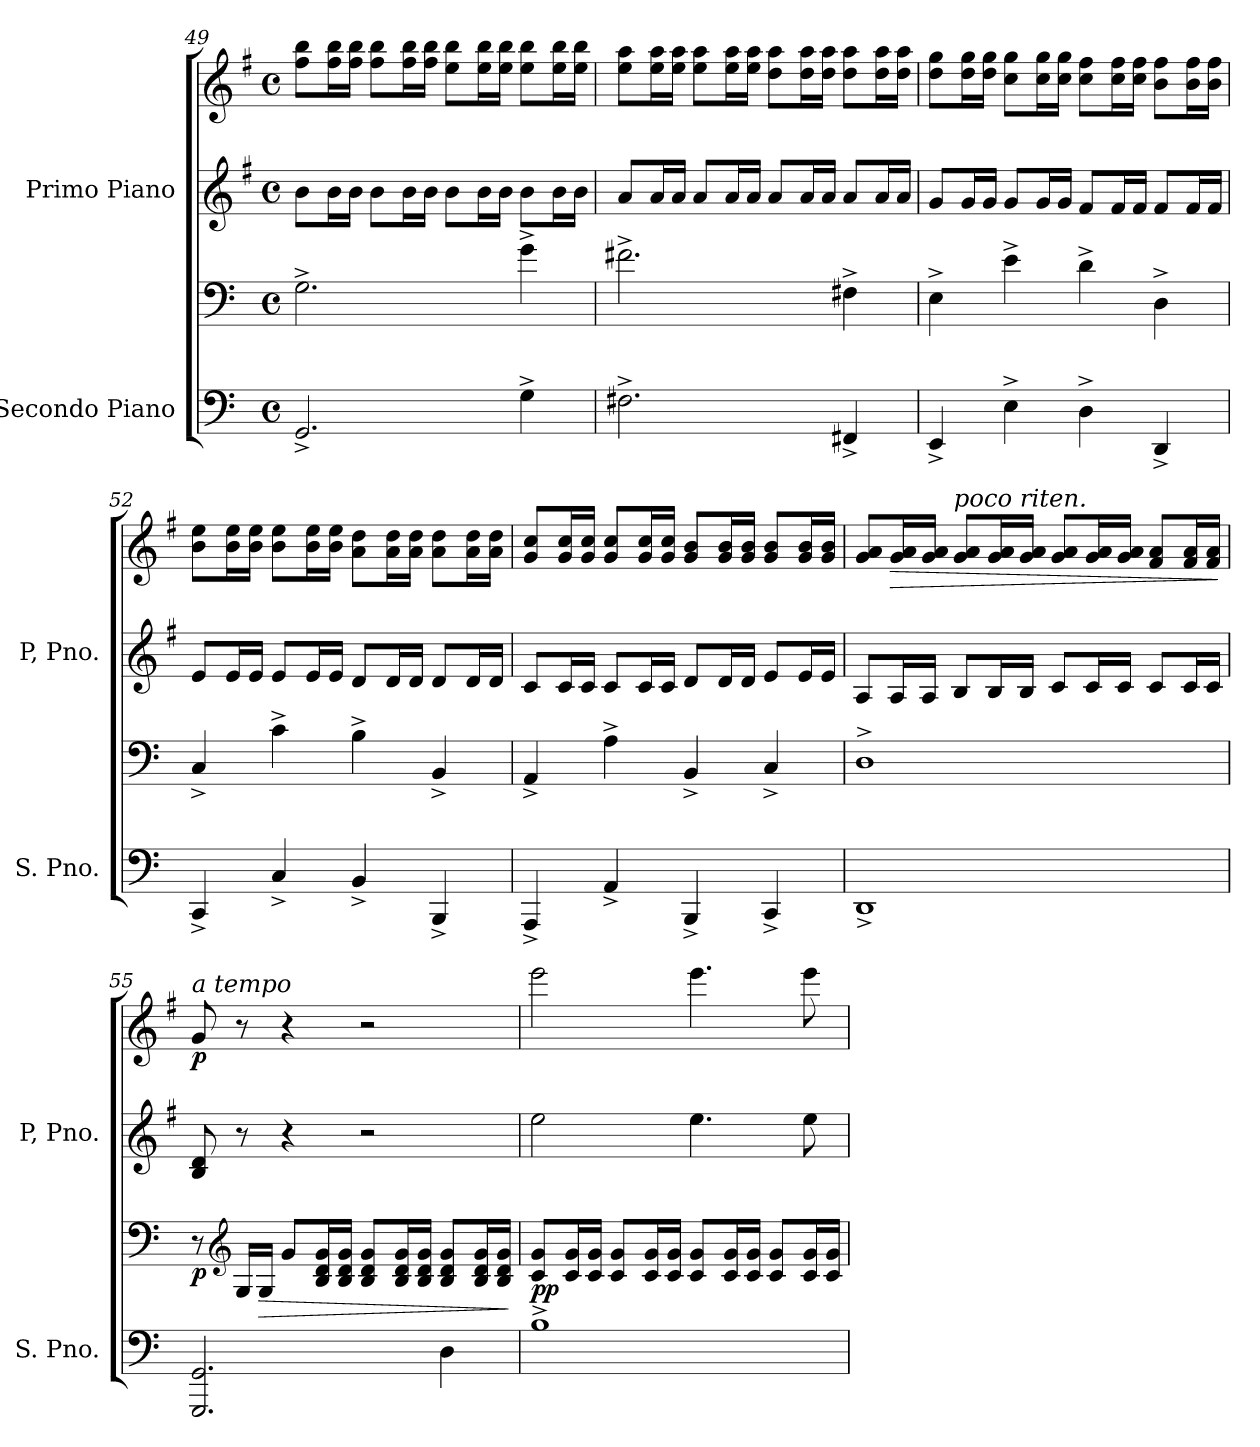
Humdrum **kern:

**kern	**kern	**dynam	**kern	**kern	**dynam
*part2	*part2	*part2	*part1	*part1	*part1
*staff4	*staff3	*staff3/4	*staff2	*staff1	*staff1/2
*I"Secondo Piano	*	*	*I"Primo Piano	*	*
*I'S. Pno.	*	*	*I'P, Pno.	*	*
!!LO:LB:g=z
*clefF4	*clefF4	*	*clefG2	*clefG2	*
*k[]	*k[]	*	*k[f#]	*k[f#]	*
*M4/4	*M4/4	*	*M4/4	*M4/4	*
*met(c)	*met(c)	*	*met(c)	*met(c)	*
=49	=49	=49	=49	=49	=49
2.GG^/	2.G^\	.	8b\L	8ff#\ 8bb\L	.
.	.	.	16b\L	16ff#\ 16bb\L	.
.	.	.	16b\JJ	16ff#\ 16bb\JJ	.
.	.	.	8b\L	8ff#\ 8bb\L	.
.	.	.	16b\L	16ff#\ 16bb\L	.
.	.	.	16b\JJ	16ff#\ 16bb\JJ	.
.	.	.	8b\L	8ee\ 8bb\L	.
.	.	.	16b\L	16ee\ 16bb\L	.
.	.	.	16b\JJ	16ee\ 16bb\JJ	.
4G^\	4g^\	.	8b\L	8ee\ 8bb\L	.
.	.	.	16b\L	16ee\ 16bb\L	.
.	.	.	16b\JJ	16ee\ 16bb\JJ	.
=50	=50	=50	=50	=50	=50
2.F#X^\	2.f#X^\	.	8a/L	8ee\ 8aa\L	.
.	.	.	16a/L	16ee\ 16aa\L	.
.	.	.	16a/JJ	16ee\ 16aa\JJ	.
.	.	.	8a/L	8ee\ 8aa\L	.
.	.	.	16a/L	16ee\ 16aa\L	.
.	.	.	16a/JJ	16ee\ 16aa\JJ	.
.	.	.	8a/L	8dd\ 8aa\L	.
.	.	.	16a/L	16dd\ 16aa\L	.
.	.	.	16a/JJ	16dd\ 16aa\JJ	.
4FF#X^/	4F#X^\	.	8a/L	8dd\ 8aa\L	.
.	.	.	16a/L	16dd\ 16aa\L	.
.	.	.	16a/JJ	16dd\ 16aa\JJ	.
=51	=51	=51	=51	=51	=51
4EE^/	4E^\	.	8g/L	8dd\ 8gg\L	.
.	.	.	16g/L	16dd\ 16gg\L	.
.	.	.	16g/JJ	16dd\ 16gg\JJ	.
4E^\	4e^\	.	8g/L	8cc\ 8gg\L	.
.	.	.	16g/L	16cc\ 16gg\L	.
.	.	.	16g/JJ	16cc\ 16gg\JJ	.
4D^\	4d^\	.	8f#/L	8cc\ 8ff#\L	.
.	.	.	16f#/L	16cc\ 16ff#\L	.
.	.	.	16f#/JJ	16cc\ 16ff#\JJ	.
4DD^/	4D^\	.	8f#/L	8b\ 8ff#\L	.
.	.	.	16f#/L	16b\ 16ff#\L	.
.	.	.	16f#/JJ	16b\ 16ff#\JJ	.
!!LO:PB:g=z
=52	=52	=52	=52	=52	=52
4CC^/	4C^/	.	8e/L	8b\ 8ee\L	.
.	.	.	16e/L	16b\ 16ee\L	.
.	.	.	16e/JJ	16b\ 16ee\JJ	.
4C^/	4c^\	.	8e/L	8b\ 8ee\L	.
.	.	.	16e/L	16b\ 16ee\L	.
.	.	.	16e/JJ	16b\ 16ee\JJ	.
4BB^/	4B^\	.	8d/L	8a\ 8dd\L	.
.	.	.	16d/L	16a\ 16dd\L	.
.	.	.	16d/JJ	16a\ 16dd\JJ	.
4BBB^/	4BB^/	.	8d/L	8a\ 8dd\L	.
.	.	.	16d/L	16a\ 16dd\L	.
.	.	.	16d/JJ	16a\ 16dd\JJ	.
=53	=53	=53	=53	=53	=53
4AAA^/	4AA^/	.	8c/L	8g/ 8cc/L	.
.	.	.	16c/L	16g/ 16cc/L	.
.	.	.	16c/JJ	16g/ 16cc/JJ	.
4AA^/	4A^\	.	8c/L	8g/ 8cc/L	.
.	.	.	16c/L	16g/ 16cc/L	.
.	.	.	16c/JJ	16g/ 16cc/JJ	.
4BBB^/	4BB^/	.	8d/L	8g/ 8b/L	.
.	.	.	16d/L	16g/ 16b/L	.
.	.	.	16d/JJ	16g/ 16b/JJ	.
4CC^/	4C^/	.	8e/L	8g/ 8b/L	.
.	.	.	16e/L	16g/ 16b/L	.
.	.	.	16e/JJ	16g/ 16b/JJ	.
=54	=54	=54	=54	=54	=54
1DD^	1D^	.	8A/L	8g/ 8a/L	.
!	!	!	!	!	!LO:HP:b
.	.	.	16A/L	16g/ 16a/L	>
.	.	.	16A/JJ	16g/ 16a/JJ	.
!	!	!	!	!LO:TX:a:i:t=poco riten.	!
.	.	.	8B/L	8g/ 8a/L	.
.	.	.	16B/L	16g/ 16a/L	.
.	.	.	16B/JJ	16g/ 16a/JJ	.
.	.	.	8c/L	8g/ 8a/L	.
.	.	.	16c/L	16g/ 16a/L	.
.	.	.	16c/JJ	16g/ 16a/JJ	.
*	*	*	*	*MM112	*
.	.	.	8c/L	8f#/ 8a/L	.
.	.	.	16c/L	16f#/ 16a/L	.
.	.	.	16c/JJ	16f#/ 16a/JJ	.
.	.	.	.	.	]
!!LO:LB:g=z
=55	=55	=55	=55	=55	=55
!	!	!	!	!LO:TX:a:i:t=a tempo	!
!	!	!LO:DY:b	!	!	!LO:DY:b
2.GGG/ 2.GG/	8r	p	8B/ 8d/	8g/	p
*	*clefG2	*	*	*	*
.	16G/LL	.	8r	8r	.
!	!	!LO:HP:b	!	!	!
.	16G/JJ	>	.	.	.
.	8g/L	.	4r	4r	.
.	16B/ 16d/ 16g/L	.	.	.	.
.	16B/ 16d/ 16g/JJ	.	.	.	.
.	8B/ 8d/ 8g/L	.	2r	2r	.
.	16B/ 16d/ 16g/L	.	.	.	.
.	16B/ 16d/ 16g/JJ	.	.	.	.
4D\	8B/ 8d/ 8g/L	.	.	.	.
.	16B/ 16d/ 16g/L	.	.	.	.
.	16B/ 16d/ 16g/JJ	.	.	.	.
.	.	]	.	.	.
=56	=56	=56	=56	=56	=56
!	!	!LO:DY:b	!	!	!
1B^	8c/ 8g/L	pp	2ee\	2eee\	.
.	16c/ 16g/L	.	.	.	.
.	16c/ 16g/JJ	.	.	.	.
.	8c/ 8g/L	.	.	.	.
.	16c/ 16g/L	.	.	.	.
.	16c/ 16g/JJ	.	.	.	.
.	8c/ 8g/L	.	4.ee\	4.eee\	.
.	16c/ 16g/L	.	.	.	.
.	16c/ 16g/JJ	.	.	.	.
.	8c/ 8g/L	.	.	.	.
.	16c/ 16g/L	.	8ee\	8eee\	.
.	16c/ 16g/JJ	.	.	.	.
=	=	=	=	=	=
*-	*-	*-	*-	*-	*-
